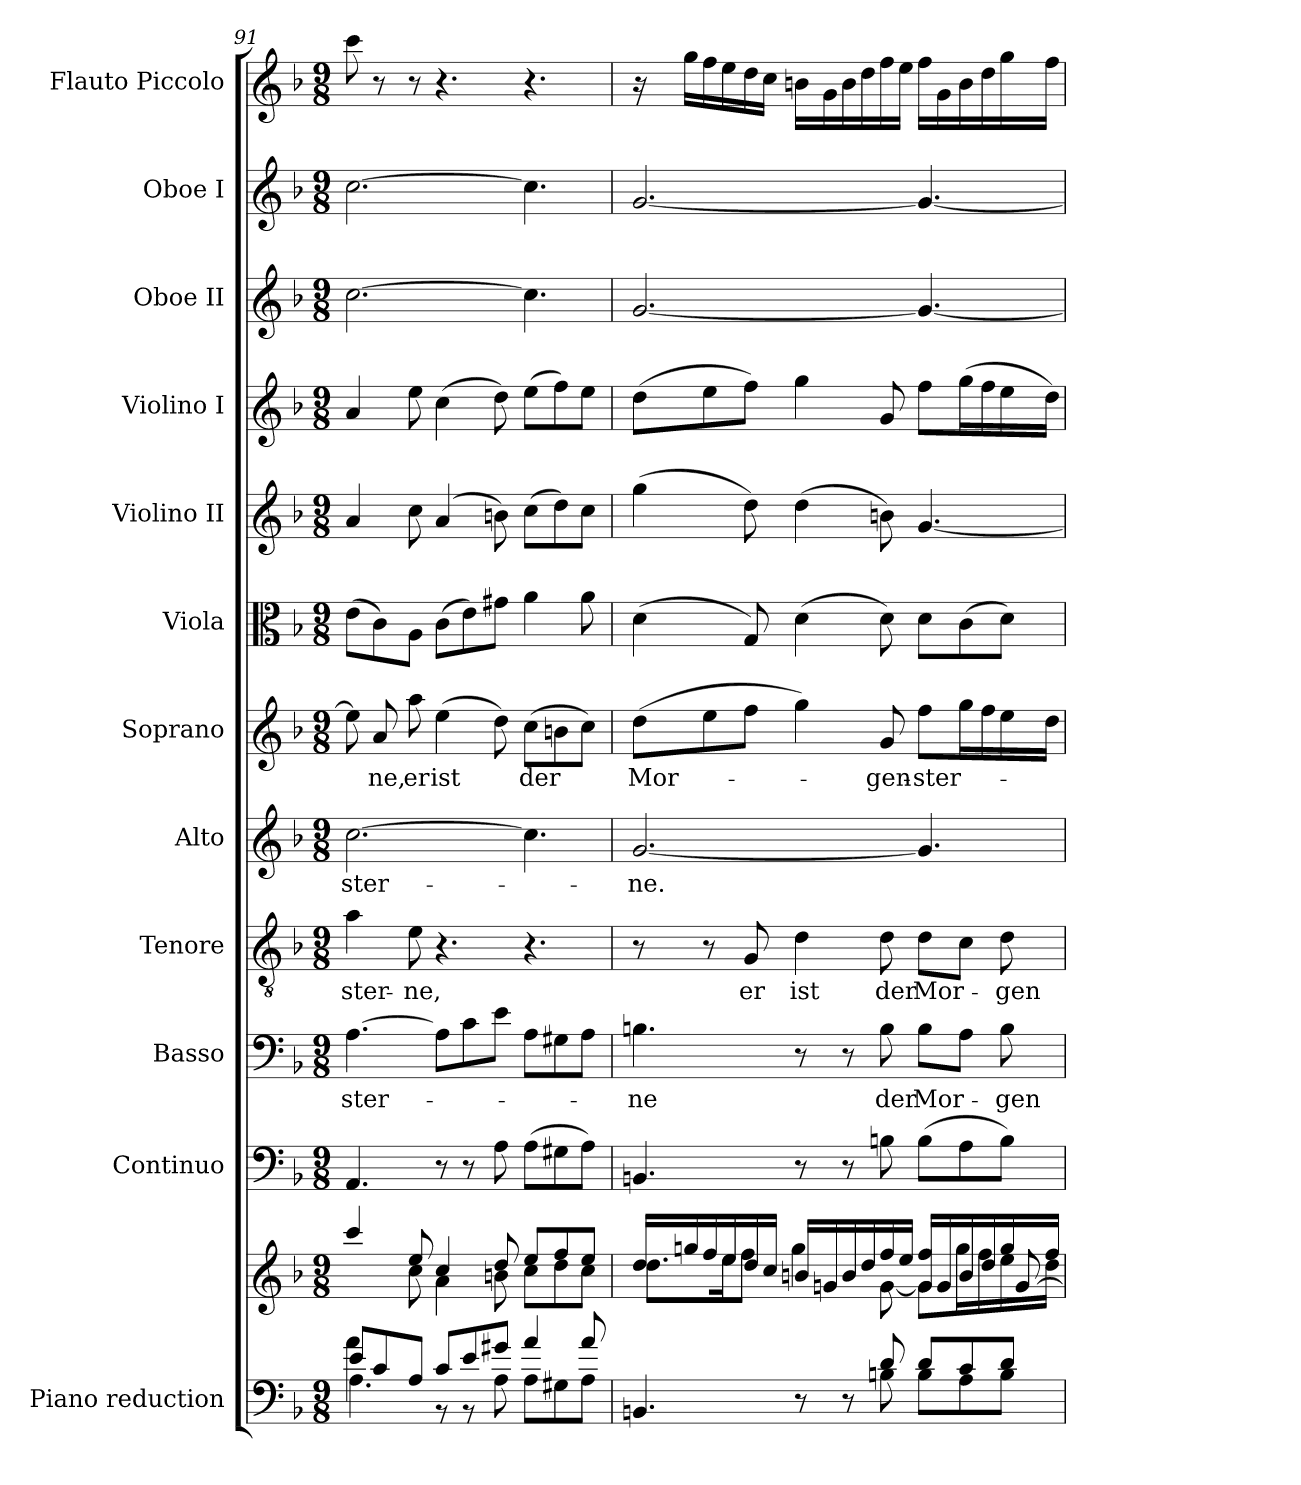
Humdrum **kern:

**kern	**kern	**kern	**kern	**text	**kern	**text	**kern	**text	**kern	**text	**kern	**kern	**kern	**kern	**kern	**kern
*part12	*part12	*part11	*part10	*part10	*part9	*part9	*part8	*part8	*part7	*part7	*part6	*part5	*part4	*part3	*part2	*part1
*staff13	*staff12	*staff11	*staff10	*staff10	*staff9	*staff9	*staff8	*staff8	*staff7	*staff7	*staff6	*staff5	*staff4	*staff3	*staff2	*staff1
*I"Piano reduction	*	*I"Continuo	*I"Basso	*	*I"Tenore	*	*I"Alto	*	*I"Soprano	*	*I"Viola	*I"Violino II	*I"Violino I	*I"Oboe II	*I"Oboe I	*I"Flauto Piccolo
*I'Pno	*	*	*	*	*	*	*	*	*	*	*	*	*	*I'Ob	*I'Ob	*I'Picc
!!LO:PB:g=z
*clefF4	*clefG2	*clefF4	*clefF4	*	*clefGv2	*	*clefG2	*	*clefG2	*	*clefC3	*clefG2	*clefG2	*clefG2	*clefG2	*clefG2
*	*	*	*	*	*	*	*	*	*	*	*	*	*	*	*	*ITrd-7c-12
*k[b-]	*k[b-]	*k[b-]	*k[b-]	*	*k[b-]	*	*k[b-]	*	*k[b-]	*	*k[b-]	*k[b-]	*k[b-]	*k[b-]	*k[b-]	*k[b-]
*M9/8	*M9/8	*M9/8	*M9/8	*	*M9/8	*	*M9/8	*	*M9/8	*	*M9/8	*M9/8	*M9/8	*M9/8	*M9/8	*M9/8
=91	=91	=91	=91	=91	=91	=91	=91	=91	=91	=91	=91	=91	=91	=91	=91	=91
*^	*^	*	*	*	*	*	*	*	*	*	*	*	*	*	*	*
*	*^	*	*	*	*	*	*	*	*	*	*	*	*	*	*	*	*	*
!	!	!	!	!	!	!	!LO:LY:b	!	!LO:LY:b	!	!LO:LY:b	!	!	!	!	!	!	!	!
4a\	8e/L	4.A\	4ccc/	4ryy	4.AA/	[4.A\	-ster-	4a\	-ster-	[2.cc\	-ster-	8ee\]	.	(8e\L	4a/	4a/	[2.cc\	[2.cc\	8cccc\
!	!	!	!	!	!	!	!	!	!	!	!	!	!LO:LY:b	!	!	!	!	!	!
.	8c/	.	.	.	.	.	.	.	.	.	.	8a/	-ne,	8c\)	.	.	.	.	8r
!	!	!	!	!	!	!	!	!	!LO:LY:b	!	!	!	!LO:LY:b	!	!	!	!	!	!
2..ryy	8A/J	.	8ee/	8cc\	.	.	.	8e\	ne,	.	.	8aa\	er	8A\J	8cc\	8ee\	.	.	8r
!	!	!	!	!	!	!	!	!	!	!	!	!	!LO:LY:b	!	!	!	!	!	!
.	8c/L	8r	4cc/	4a\	8r	8A\L]	.	4.r	.	.	.	(4ee\	ist	(8c\L	(4a/	(4cc\	.	.	4.r
.	8e/	8r	.	.	8r	8c\	.	.	.	.	.	.	.	8e\)	.	.	.	.	.
.	8g#X/J	8A\	8dd/	8bn\	8A\	8e\J	.	.	.	.	.	8dd\)	.	8g#X\J	8bn\)	8dd\)	.	.	.
!	!	!	!	!	!	!	!	!	!	!	!	!	!LO:LY:b	!	!	!	!	!	!
.	4a/	8A\L	8ee/L	8cc\L	(8A\L	8A\L	.	4.r	.	4.cc\]	.	(8cc\L	der	4a\	(8cc\L	(8ee\L	4.cc\]	4.cc\]	4.r
.	.	8G#X\	8ff/	8dd\	8G#X\	8G#X\	.	.	.	.	.	8bn\	.	.	8dd\)	8ff\)	.	.	.
.	8a/	8A\J	8ee/J	8cc\J	8A\J)	8A\J	.	.	.	.	.	8cc\J)	.	8a\	8cc\J	8ee\J	.	.	.
=92	=92	=92	=92	=92	=92	=92	=92	=92	=92	=92	=92	=92	=92	=92	=92	=92	=92	=92	=92
*	*	*	*	*^	*	*	*	*	*	*	*	*	*	*	*	*	*	*	*
!	!	!	!	!	!	!	!	!LO:LY:b	!	!	!	!LO:LY:b	!	!LO:LY:b	!	!	!	!	!	!
*	*v	*v	*	*	*	*	*	*	*	*	*	*	*	*	*	*	*	*	*	*
4.BBn/	4.ryy	16dd/LL	8.dd\L	2.ryy	4.BBn/	4.Bn\	-ne	8r	.	[2.g/	ne.	(8dd\L	Mor-	(4d\	(4gg\	(8dd\L	[2.g/	[2.g/	16r
.	.	16ggn/	.	.	.	.	.	.	.	.	.	.	.	.	.	.	.	.	16ggg\LL
.	.	16ff/	.	.	.	.	.	8r	.	.	.	8ee\	.	.	.	8ee\	.	.	16fff\
.	.	16ee/	16ee\K	.	.	.	.	.	.	.	.	.	.	.	.	.	.	.	16eee\
!	!	!	!	!	!	!	!	!	!LO:LY:b	!	!	!	!	!	!	!	!	!	!
.	.	16dd/	8ff\J	.	.	.	.	8G/	er	.	.	8ff\J	.	8G/)	8dd\)	8ff\J)	.	.	16ddd\
.	.	16cc/JJ	.	.	.	.	.	.	.	.	.	.	.	.	.	.	.	.	16ccc\JJ
!	!	!	!	!	!	!	!	!	!LO:LY:b	!	!	!	!	!	!	!	!	!	!
8r	8ryy	16bn/LL	4gg\	.	8r	8r	.	4d\	ist	.	.	4gg\)	.	(4d\	(4dd\	4gg\	.	.	16bbn\LL
.	.	16gn/	.	.	.	.	.	.	.	.	.	.	.	.	.	.	.	.	16gg\
8r	8ryy	16b/	.	.	8r	8r	.	.	.	.	.	.	.	.	.	.	.	.	16bb\
.	.	16dd/	.	.	.	.	.	.	.	.	.	.	.	.	.	.	.	.	16ddd\
!	!	!	!	!	!	!	!LO:LY:b	!	!LO:LY:b	!	!	!	!LO:LY:b	!	!	!	!	!	!
8d/	8Bn\	16ff/	[8g\	.	8Bn\	8B\	der	8d\	der	.	.	8g/	-gen-	8d\)	8bn\)	8g/	.	.	16fff\
.	.	16ee/JJ	.	.	.	.	.	.	.	.	.	.	.	.	.	.	.	.	16eee\JJ
!	!	!	!	!	!	!	!LO:LY:b	!	!LO:LY:b	!	!	!	!LO:LY:b	!	!	!	!	!	!
8d/L	8B\L	16ff/LL	8g\L]	4g/	(8B\L	8B\L	Mor-	8d\L	Mor-	4.g/]	.	8ff\L	-ster-	8d\L	[4.g/	8ff\L	4.g/_	4.g/_	16fff\LL
.	.	16g/	.	.	.	.	.	.	.	.	.	.	.	.	.	.	.	.	16gg\
8c/	8A\	16b/	16gg\L	.	8A\	8A\J	.	8c\J	.	.	.	16gg\L	.	(8c\	.	(16gg\L	.	.	16bb\
.	.	16dd/	16ff\	.	.	.	.	.	.	.	.	16ff\	.	.	.	16ff\	.	.	16ddd\
!	!	!	!	!	!	!	!LO:LY:b	!	!LO:LY:b	!	!	!	!	!	!	!	!	!	!
8d/J	8B\J	16gg/	16ee\	[<8g/	8B\J)	8B\	-gen-	8d\	-gen-	.	.	16ee\	.	8d\J)	.	16ee\	.	.	16ggg\
.	.	16ff/JJ	16dd\JJ	.	.	.	.	.	.	.	.	16dd\JJ	.	.	.	16dd\JJ)	.	.	16fff\JJ
*v	*v	*	*	*	*	*	*	*	*	*	*	*	*	*	*	*	*	*	*
*	*v	*v	*v	*	*	*	*	*	*	*	*	*	*	*	*	*	*	*
=	=	=	=	=	=	=	=	=	=	=	=	=	=	=	=	=
*-	*-	*-	*-	*-	*-	*-	*-	*-	*-	*-	*-	*-	*-	*-	*-	*-
